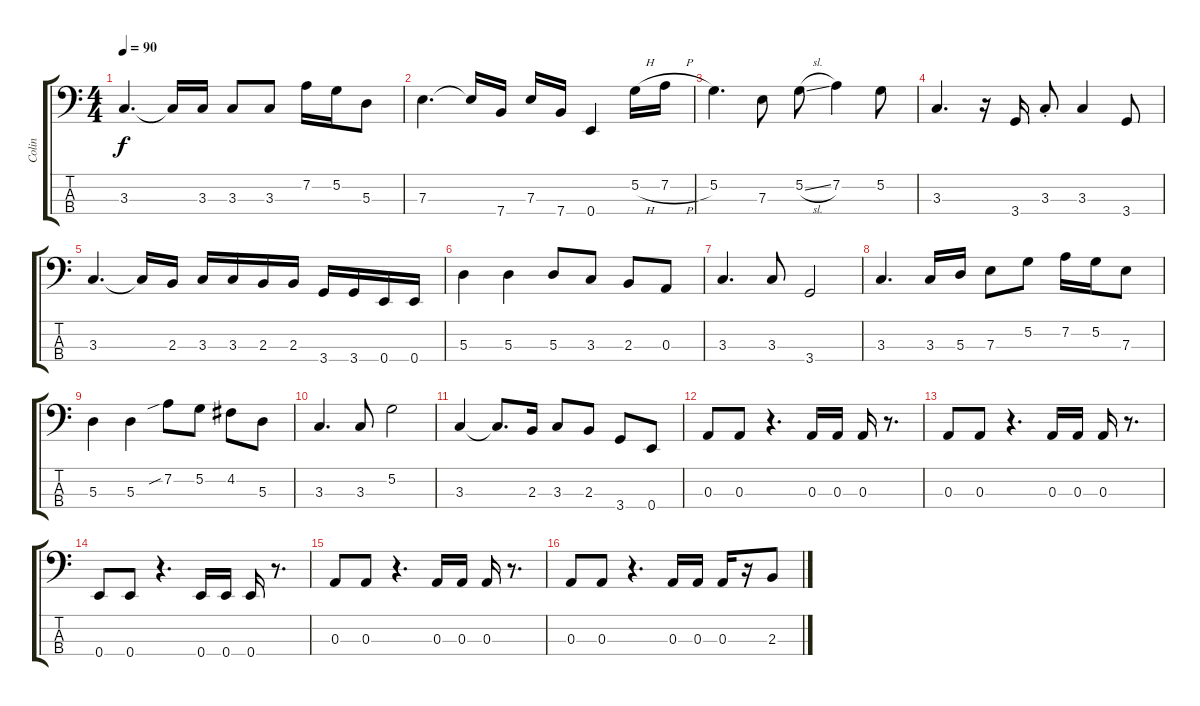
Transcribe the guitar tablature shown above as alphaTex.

\track ("Colin" "Colin") {instrument electricbassfinger}
\staff {score tabs}
\tuning (G2 D2 A1 E1) {hide}
\ts (4 4)
\tempo 90
\clef f4
\ks c
3.3.4{d dy f} 3.3{t}.16 3.3.16 3.3.8 3.3.8 7.2.16 5.2.16 5.3.8 |
7.3.4{d} 7.3{t}.16 7.4.16 7.3.16 7.4.16 0.4.4 5.2{h}.16 7.2{h}.16 |
5.2.4{d} 7.3.8 5.2{sl}.8 7.2.4 5.2.8 |
3.3.4{d} r.16 3.4.16 3.3{st}.8 3.3.4 3.4.8 |
3.3.4{d} 3.3{t}.16 2.3.16 3.3.16 3.3.16 2.3.16 2.3.16 3.4.16 3.4.16 0.4.16 0.4.16 |
5.3.4 5.3.4 5.3.8 3.3.8 2.3.8 0.3.8 |
3.3.4{d} 3.3.8 3.4.2 |
3.3.4{d} 3.3.16 5.3.16 7.3.8 5.2.8 7.2.16 5.2.16 7.3.8 |
5.3.4 5.3.4 7.2{sib}.8 5.2.8 4.2.8 5.3.8 |
3.3.4{d} 3.3.8 5.2.2 |
3.3.4 3.3{t}.8{d} 2.3.16 3.3.8 2.3.8 3.4.8 0.4.8 |
0.3.8 0.3.8 r.4{d} 0.3.16 0.3.16 0.3.16 r.8{d} |
0.3.8 0.3.8 r.4{d} 0.3.16 0.3.16 0.3.16 r.8{d} |
0.4.8 0.4.8 r.4{d} 0.4.16 0.4.16 0.4.16 r.8{d} |
0.3.8 0.3.8 r.4{d} 0.3.16 0.3.16 0.3.16 r.8{d} |
0.3.8 0.3.8 r.4{d} 0.3.16 0.3.16 0.3.16 r.16 2.3.8
